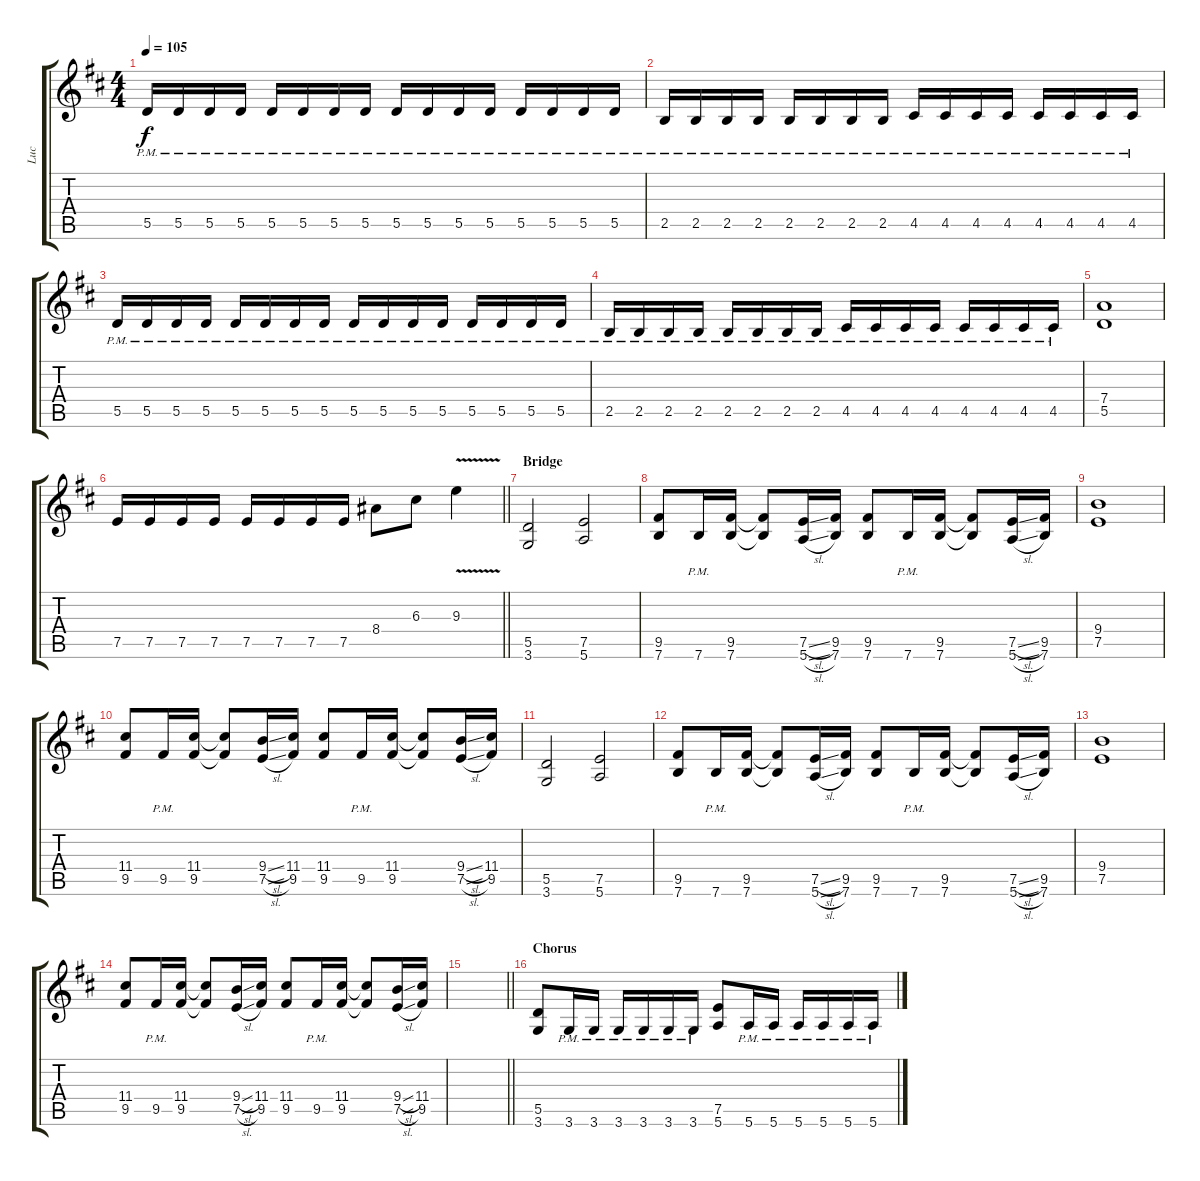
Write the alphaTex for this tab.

\track ("Luc" "Luc") {instrument distortionguitar}
\staff {score tabs}
\tuning (E4 B3 G3 D3 A2 E2) {hide}
\ts (4 4)
\tempo 105
\clef g2
\ks bminor
5.5{pm}.16{dy f} 5.5{pm}.16 5.5{pm}.16 5.5{pm}.16 5.5{pm}.16 5.5{pm}.16 5.5{pm}.16 5.5{pm}.16 5.5{pm}.16 5.5{pm}.16 5.5{pm}.16 5.5{pm}.16 5.5{pm}.16 5.5{pm}.16 5.5{pm}.16 5.5{pm}.16 |
2.5{pm}.16 2.5{pm}.16 2.5{pm}.16 2.5{pm}.16 2.5{pm}.16 2.5{pm}.16 2.5{pm}.16 2.5{pm}.16 4.5{pm}.16 4.5{pm}.16 4.5{pm}.16 4.5{pm}.16 4.5{pm}.16 4.5{pm}.16 4.5{pm}.16 4.5{pm}.16 |
5.5{pm}.16 5.5{pm}.16 5.5{pm}.16 5.5{pm}.16 5.5{pm}.16 5.5{pm}.16 5.5{pm}.16 5.5{pm}.16 5.5{pm}.16 5.5{pm}.16 5.5{pm}.16 5.5{pm}.16 5.5{pm}.16 5.5{pm}.16 5.5{pm}.16 5.5{pm}.16 |
2.5{pm}.16 2.5{pm}.16 2.5{pm}.16 2.5{pm}.16 2.5{pm}.16 2.5{pm}.16 2.5{pm}.16 2.5{pm}.16 4.5{pm}.16 4.5{pm}.16 4.5{pm}.16 4.5{pm}.16 4.5{pm}.16 4.5{pm}.16 4.5{pm}.16 4.5{pm}.16 |
(7.4 5.5).1 |
\barLineRight lightlight
7.5.16 7.5.16 7.5.16 7.5.16 7.5.16 7.5.16 7.5.16 7.5.16 8.4.8 6.3.8 9.3{v}.4 |
\section ("" "Bridge")
(5.5 3.6).2 (7.5 5.6).2 |
(9.5 7.6).8 7.6{pm}.16 (9.5 7.6).16 (9.5{t} 7.6{t}).8 (7.5{sl} 5.6{sl}).16 (9.5 7.6).16 (9.5 7.6).8 7.6{pm}.16 (9.5 7.6).16 (9.5{t} 7.6{t}).8 (7.5{sl} 5.6{sl}).16 (9.5 7.6).16 |
(9.4 7.5).1 |
(11.4 9.5).8 9.5{pm}.16 (11.4 9.5).16 (11.4{t} 9.5{t}).8 (9.4{sl} 7.5{sl}).16 (11.4 9.5).16 (11.4 9.5).8 9.5{pm}.16 (11.4 9.5).16 (11.4{t} 9.5{t}).8 (9.4{sl} 7.5{sl}).16 (11.4 9.5).16 |
(5.5 3.6).2 (7.5 5.6).2 |
(9.5 7.6).8 7.6{pm}.16 (9.5 7.6).16 (9.5{t} 7.6{t}).8 (7.5{sl} 5.6{sl}).16 (9.5 7.6).16 (9.5 7.6).8 7.6{pm}.16 (9.5 7.6).16 (9.5{t} 7.6{t}).8 (7.5{sl} 5.6{sl}).16 (9.5 7.6).16 |
(9.4 7.5).1 |
(11.4 9.5).8 9.5{pm}.16 (11.4 9.5).16 (11.4{t} 9.5{t}).8 (9.4{sl} 7.5{sl}).16 (11.4 9.5).16 (11.4 9.5).8 9.5{pm}.16 (11.4 9.5).16 (11.4{t} 9.5{t}).8 (9.4{sl} 7.5{sl}).16 (11.4 9.5).16 |
\barLineRight lightlight
|
\section ("" "Chorus")
(5.5 3.6).8 3.6{pm}.16 3.6{pm}.16 3.6{pm}.16 3.6{pm}.16 3.6{pm}.16 3.6{pm}.16 (7.5 5.6).8 5.6{pm}.16 5.6{pm}.16 5.6{pm}.16 5.6{pm}.16 5.6{pm}.16 5.6{pm}.16
